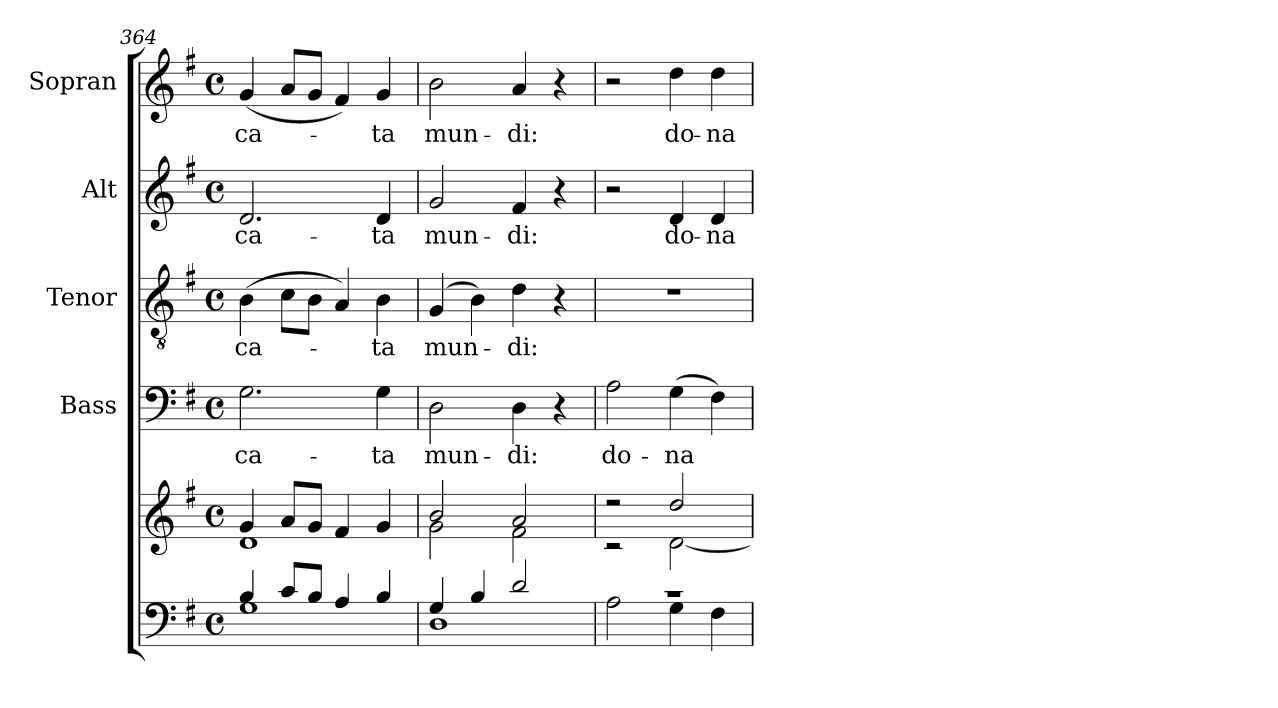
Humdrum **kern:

**kern	**kern	**kern	**text	**kern	**text	**kern	**text	**kern	**text
*part5	*part5	*part4	*part4	*part3	*part3	*part2	*part2	*part1	*part1
*staff6	*staff5	*staff4	*staff4	*staff3	*staff3	*staff2	*staff2	*staff1	*staff1
*	*	*I"Bass	*	*I"Tenor	*	*I"Alt	*	*I"Sopran	*
*	*	*I'B.	*	*I'T.	*	*I'A.	*	*I'S.	*
*clefF4	*clefG2	*clefF4	*	*clefGv2	*	*clefG2	*	*clefG2	*
*k[f#]	*k[f#]	*k[f#]	*	*k[f#]	*	*k[f#]	*	*k[f#]	*
*G:	*G:	*G:	*	*G:	*	*G:	*	*G:	*
*M4/4	*M4/4	*M4/4	*	*M4/4	*	*M4/4	*	*M4/4	*
*met(c)	*met(c)	*met(c)	*	*met(c)	*	*met(c)	*	*met(c)	*
=364	=364	=364	=364	=364	=364	=364	=364	=364	=364
*^	*^	*	*	*	*	*	*	*	*
!	!	!	!	!	!LO:LY:b	!	!LO:LY:b	!	!LO:LY:b	!	!LO:LY:b
4B/	1G	4g/	1d	2.G\	-ca-	(>4B\	-ca-	2.d/	-ca-	(<4g/	-ca-
8c/L	.	8a/L	.	.	.	8c\L	.	.	.	8a/L	.
8B/J	.	8g/J	.	.	.	8B\J	.	.	.	8g/J	.
4A/	.	4f#/	.	.	.	4A/)	.	.	.	4f#/)	.
!	!	!	!	!	!LO:LY:b	!	!LO:LY:b	!	!LO:LY:b	!	!LO:LY:b
4B/	.	4g/	.	4G\	-ta	4B\	-ta	4d/	-ta	4g/	-ta
=365	=365	=365	=365	=365	=365	=365	=365	=365	=365	=365	=365
!	!	!	!	!	!LO:LY:b	!	!LO:LY:b	!	!LO:LY:b	!	!LO:LY:b
4G/	1D	2b/	2g\	2D\	mun-	(4G/	mun-	2g/	mun-	2b\	mun-
4B/	.	.	.	.	.	4B\)	.	.	.	.	.
!	!	!	!	!	!LO:LY:b	!	!LO:LY:b	!	!LO:LY:b	!	!LO:LY:b
2d/	.	2a/	2f#\	4D\	-di:	4d\	-di:	4f#/	-di:	4a/	-di:
.	.	.	.	4r	.	4r	.	4r	.	4r	.
!!LO:PB:g=z
=366	=366	=366	=366	=366	=366	=366	=366	=366	=366	=366	=366
!	!	!	!	!	!LO:LY:b	!	!	!	!	!	!
1rc	2A\	2r	2r	2A\	do-	1r	.	2r	.	2r	.
!	!	!	!	!	!LO:LY:b	!	!	!	!LO:LY:b	!	!LO:LY:b
.	4G\	2dd/	[<2d\	(>4G\	-na	.	.	4d/	do-	4dd\	do-
!	!	!	!	!	!	!	!	!	!LO:LY:b	!	!LO:LY:b
.	4F#\	.	.	4F#\)	.	.	.	4d/	-na	4dd\	-na
*v	*v	*	*	*	*	*	*	*	*	*	*
*	*v	*v	*	*	*	*	*	*	*	*
=	=	=	=	=	=	=	=	=	=
*-	*-	*-	*-	*-	*-	*-	*-	*-	*-
